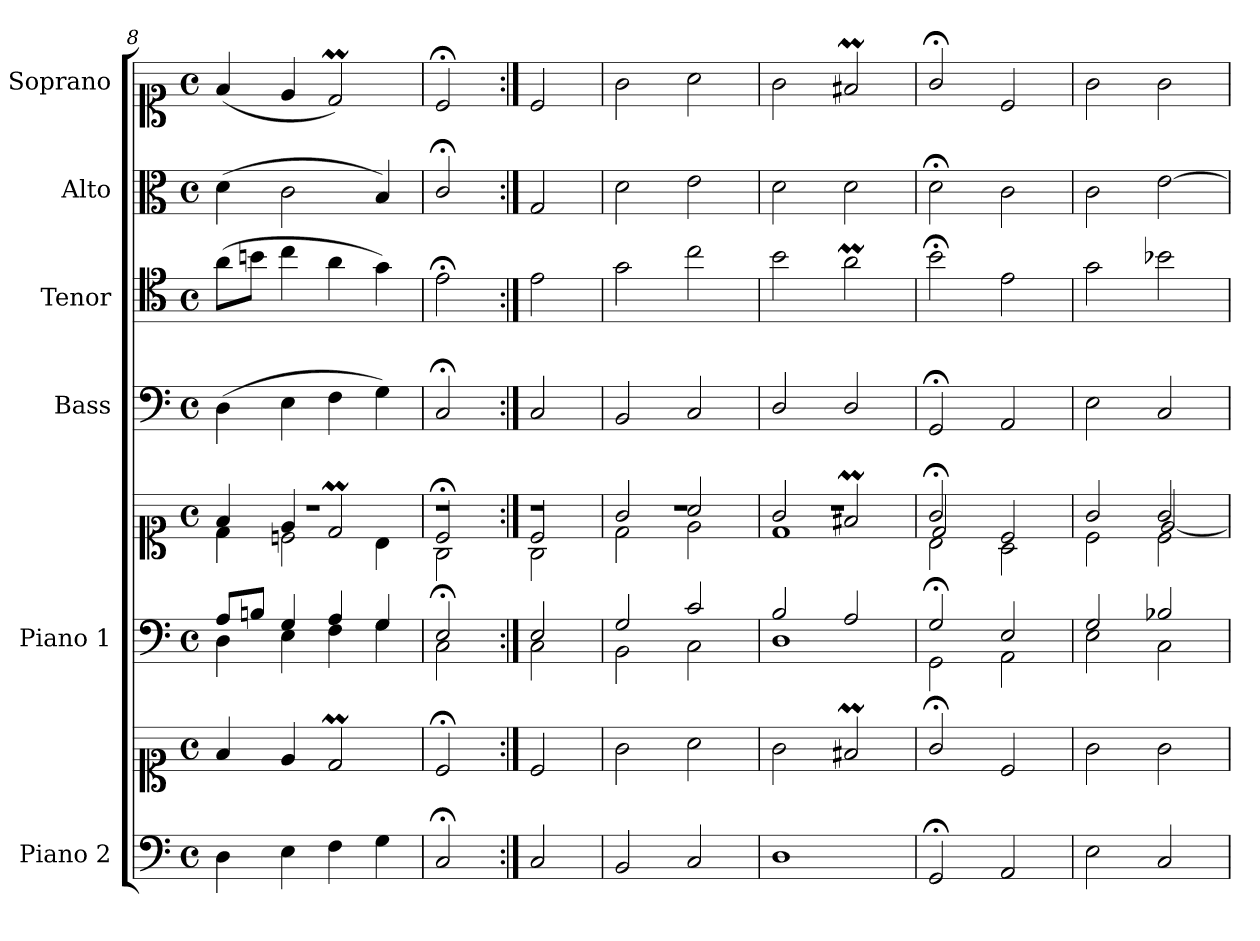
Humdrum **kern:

**kern	**kern	**kern	**kern	**kern	**kern	**kern	**kern
*part6	*part6	*part5	*part5	*part4	*part3	*part2	*part1
*staff8	*staff7	*staff6	*staff5	*staff4	*staff3	*staff2	*staff1
*I"Piano 2	*	*I"Piano 1	*	*I"Bass	*I"Tenor	*I"Alto	*I"Soprano
*I'Pno 2	*	*I'Pno 1	*	*I'B.	*I'T.	*I'A.	*I'S.
*clefF4	*clefC1	*clefF4	*clefC1	*clefF4	*clefC4	*clefC3	*clefC1
*	*	*	*	*	*ITrd7c12	*	*
*k[]	*k[]	*k[]	*k[]	*k[]	*k[]	*k[]	*k[]
*M4/4	*M4/4	*M4/4	*M4/4	*M4/4	*M4/4	*M4/4	*M4/4
*met(c)	*met(c)	*met(c)	*met(c)	*met(c)	*met(c)	*met(c)	*met(c)
=8	=8	=8	=8	=8	=8	=8	=8
*	*	*^	*^	*	*	*	*
*	*	*	*	*	*^	*	*	*	*
4D\	4f/	8A/L	4D\	4f/	4d\	1r	(4D\	(8A\L	(4d\	(4f/
.	.	8Bn/J	.	.	.	.	.	8Bn\J	.	.
4E\	4e/	4G/	4E\	4e/	2cn\	.	4E\	4c\	2c\	4e/
4F\	2dM/	4A/	4F\	2dM/	.	.	4F\	4A\	.	2dM/)
4G\	.	4G/	4G\	.	4B\	.	4G\)	4G\)	4B/)	.
=9	=9	=9	=9	=9	=9	=9	=9	=9	=9	=9
!	!	!	!	!	!	!LO:N:vis=1	!	!	!	!
2C;/	2c;</	2E;/	2C\	2c;</	2G\	2r	2C;</	2E;<\	2c;</	2c;</
=10:|!	=10:|!	=10:|!	=10:|!	=10:|!	=10:|!	=10:|!	=10:|!	=10:|!	=10:|!	=10:|!
!	!	!	!	!	!	!LO:N:vis=1	!	!	!	!
2C/	2c/	2E/	2C\	2c/	2G\	2r	2C/	2E\	2G/	2c/
=11	=11	=11	=11	=11	=11	=11	=11	=11	=11	=11
2BB/	2g\	2G/	2BB\	2g/	2d\	1r	2BB/	2G\	2d\	2g\
2C/	2a\	2c/	2C\	2a/	2e\	.	2C/	2c\	2e\	2a\
=12	=12	=12	=12	=12	=12	=12	=12	=12	=12	=12
1D/	2g\	2B/	1D\	2g/	1d\	1r	2D/	2B\	2d\	2g\
.	2f#Xm/	2A/	.	2f#Xm/	.	.	2D/	2AM\	2d\	2f#Xm/
=13	=13	=13	=13	=13	=13	=13	=13	=13	=13	=13
2GG;/	2g;</	2G;/	2GG\	2g;</	2d/	2B\	2GG;</	2B;<\	2d;<\	2g;</
2AA/	2c/	2E/	2AA\	2c/	2A\	2ryy	2AA/	2E\	2c\	2c/
!!LO:PB:g=z
=14	=14	=14	=14	=14	=14	=14	=14	=14	=14	=14
2E\	2g\	2G/	2E\	2g/	2c\	2ryy	2E\	2G\	2c\	2g\
2C/	2g\	2B-X/	2C\	2g/	[>2e/	2c\	2C/	2B-X\	[>2e\	2g\
*	*	*v	*v	*	*	*	*	*	*	*
*	*	*	*v	*v	*v	*	*	*	*
=	=	=	=	=	=	=	=
*-	*-	*-	*-	*-	*-	*-	*-
